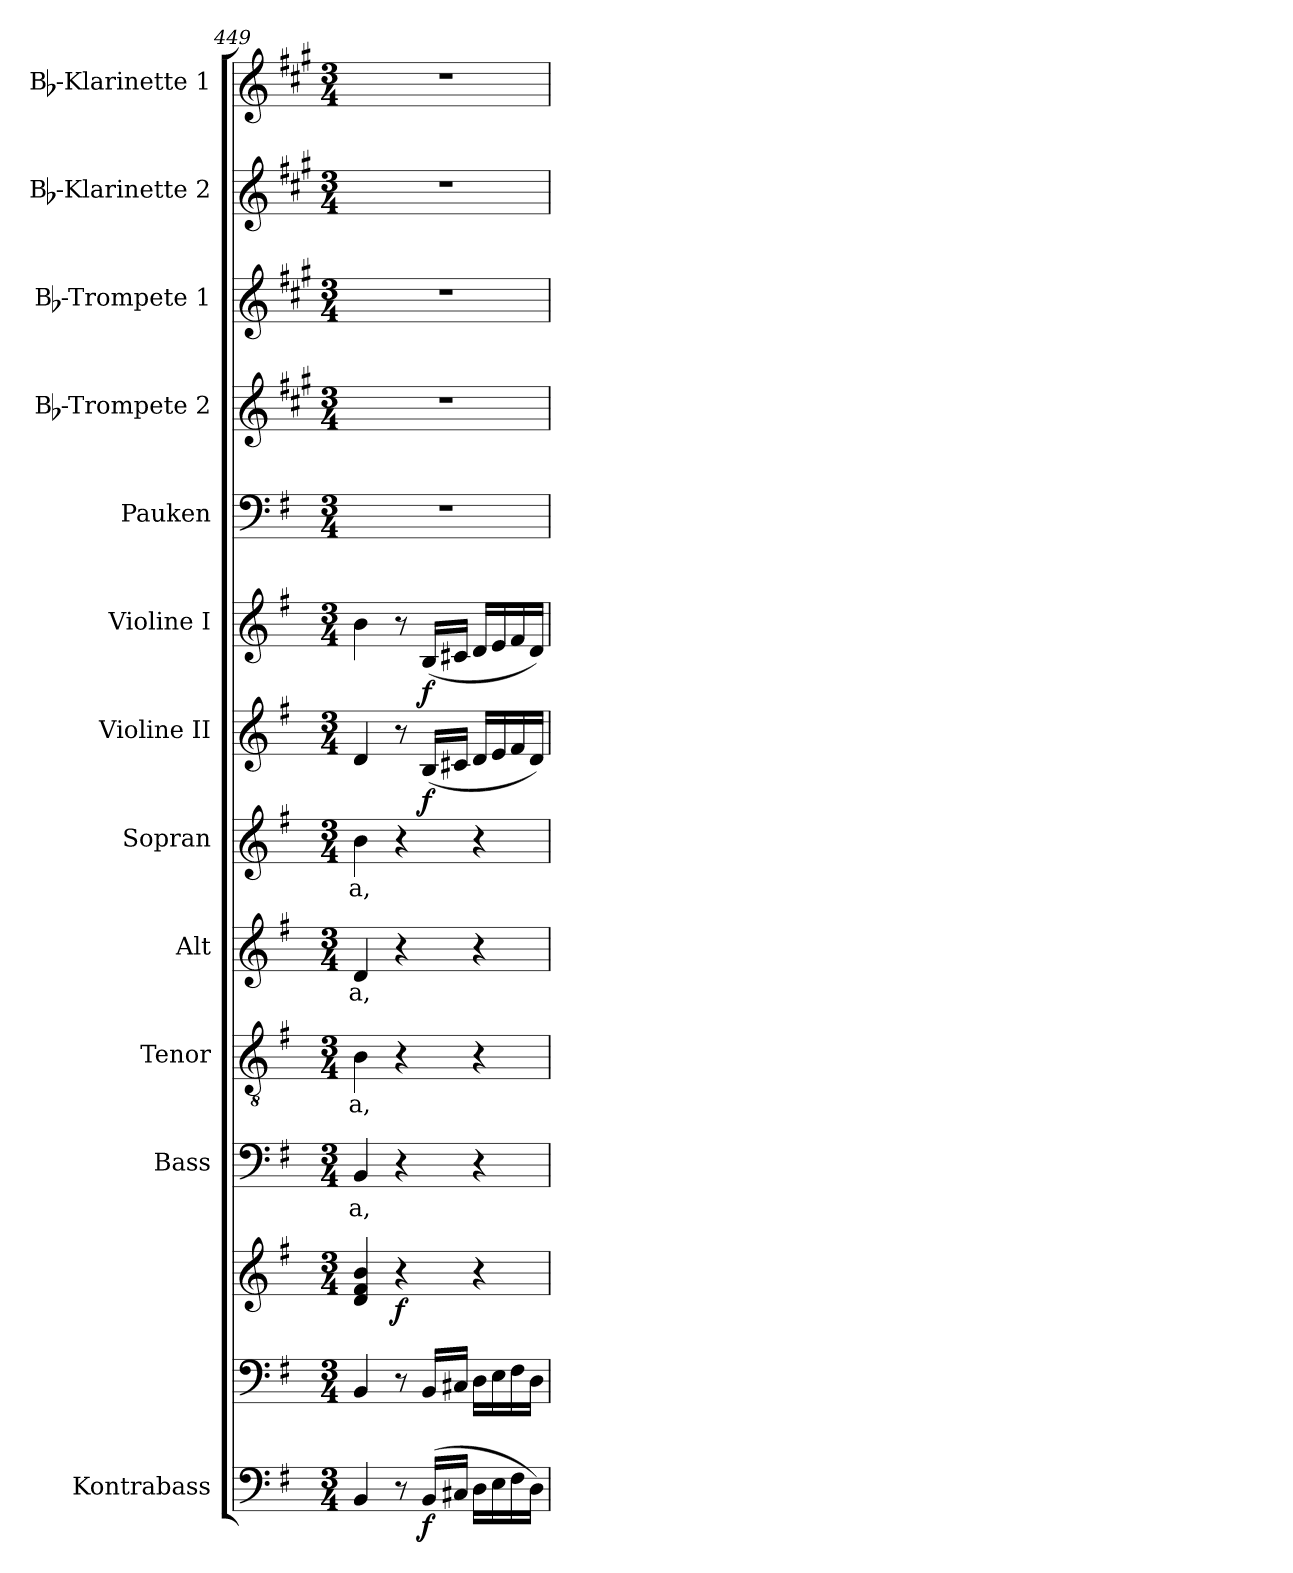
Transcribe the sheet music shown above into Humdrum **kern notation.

**kern	**dynam	**kern	**kern	**dynam	**kern	**text	**kern	**text	**kern	**text	**kern	**text	**kern	**dynam	**kern	**dynam	**kern	**kern	**kern	**kern	**kern
*part13	*part13	*part12	*part12	*part12	*part11	*part11	*part10	*part10	*part9	*part9	*part8	*part8	*part7	*part7	*part6	*part6	*part5	*part4	*part3	*part2	*part1
*staff14	*staff14	*staff13	*staff12	*staff12/13	*staff11	*staff11	*staff10	*staff10	*staff9	*staff9	*staff8	*staff8	*staff7	*staff7	*staff6	*staff6	*staff5	*staff4	*staff3	*staff2	*staff1
*I"Kontrabass	*	*	*	*	*I"Bass	*	*I"Tenor	*	*I"Alt	*	*I"Sopran	*	*I"Violine II	*	*I"Violine I	*	*I"Pauken	*I"Bb-Trompete 2	*I"Bb-Trompete 1	*I"Bb-Klarinette 2	*I"Bb-Klarinette 1
*I'Kb.	*	*	*	*	*I'B.	*	*I'T.	*	*I'A.	*	*I'S.	*	*I'Vl. II	*	*I'Vl. I	*	*I'Pk.	*I'Bb Trp. 2	*I'Bb Trp. 1	*I'Bb Kl. 2	*I'Bb Kl. 1
*clefF4	*	*clefF4	*clefG2	*	*clefF4	*	*clefGv2	*	*clefG2	*	*clefG2	*	*clefG2	*	*clefG2	*	*clefF4	*clefG2	*clefG2	*clefG2	*clefG2
*ITrd7c12	*	*	*	*	*	*	*	*	*	*	*	*	*	*	*	*	*	*ITrd1c2	*ITrd1c2	*ITrd1c2	*ITrd1c2
*k[f#]	*	*k[f#]	*k[f#]	*	*k[f#]	*	*k[f#]	*	*k[f#]	*	*k[f#]	*	*k[f#]	*	*k[f#]	*	*k[f#]	*k[f#]	*k[f#]	*k[f#]	*k[f#]
*G:	*	*G:	*G:	*	*G:	*	*G:	*	*G:	*	*G:	*	*G:	*	*G:	*	*G:	*G:	*G:	*G:	*G:
*M3/4	*	*M3/4	*M3/4	*	*M3/4	*	*M3/4	*	*M3/4	*	*M3/4	*	*M3/4	*	*M3/4	*	*M3/4	*M3/4	*M3/4	*M3/4	*M3/4
=449	=449	=449	=449	=449	=449	=449	=449	=449	=449	=449	=449	=449	=449	=449	=449	=449	=449	=449	=449	=449	=449
!	!	!	!	!	!	!LO:LY:b	!	!LO:LY:b	!	!LO:LY:b	!	!LO:LY:b	!	!	!	!	!	!	!	!	!
4BBB/	.	4BB/	4d/ 4f#/ 4b/	.	4BB/	-a,	4B\	-a,	4d/	-a,	4b\	-a,	4d/	.	4b\	.	2.r	2.r	2.r	2.r	2.r
!	!	!	!	!LO:DY:b	!	!	!	!	!	!	!	!	!	!	!	!	!	!	!	!	!
8r	.	8r	4r	f	4r	.	4r	.	4r	.	4r	.	8r	.	8r	.	.	.	.	.	.
!	!LO:DY:b	!	!	!	!	!	!	!	!	!	!	!	!	!LO:DY:b	!	!LO:DY:b	!	!	!	!	!
(>16BBB/LL	f	16BB/LL	.	.	.	.	.	.	.	.	.	.	(<16B/LL	f	(<16B/LL	f	.	.	.	.	.
16CC#X/JJ	.	16C#X/JJ	.	.	.	.	.	.	.	.	.	.	16c#X/JJ	.	16c#X/JJ	.	.	.	.	.	.
16DD\LL	.	16D\LL	4r	.	4r	.	4r	.	4r	.	4r	.	16d/LL	.	16d/LL	.	.	.	.	.	.
16EE\	.	16E\	.	.	.	.	.	.	.	.	.	.	16e/	.	16e/	.	.	.	.	.	.
16FF#\	.	16F#\	.	.	.	.	.	.	.	.	.	.	16f#/	.	16f#/	.	.	.	.	.	.
16DD\JJ)	.	16D\JJ	.	.	.	.	.	.	.	.	.	.	16d/JJ)	.	16d/JJ)	.	.	.	.	.	.
=	=	=	=	=	=	=	=	=	=	=	=	=	=	=	=	=	=	=	=	=	=
*-	*-	*-	*-	*-	*-	*-	*-	*-	*-	*-	*-	*-	*-	*-	*-	*-	*-	*-	*-	*-	*-
